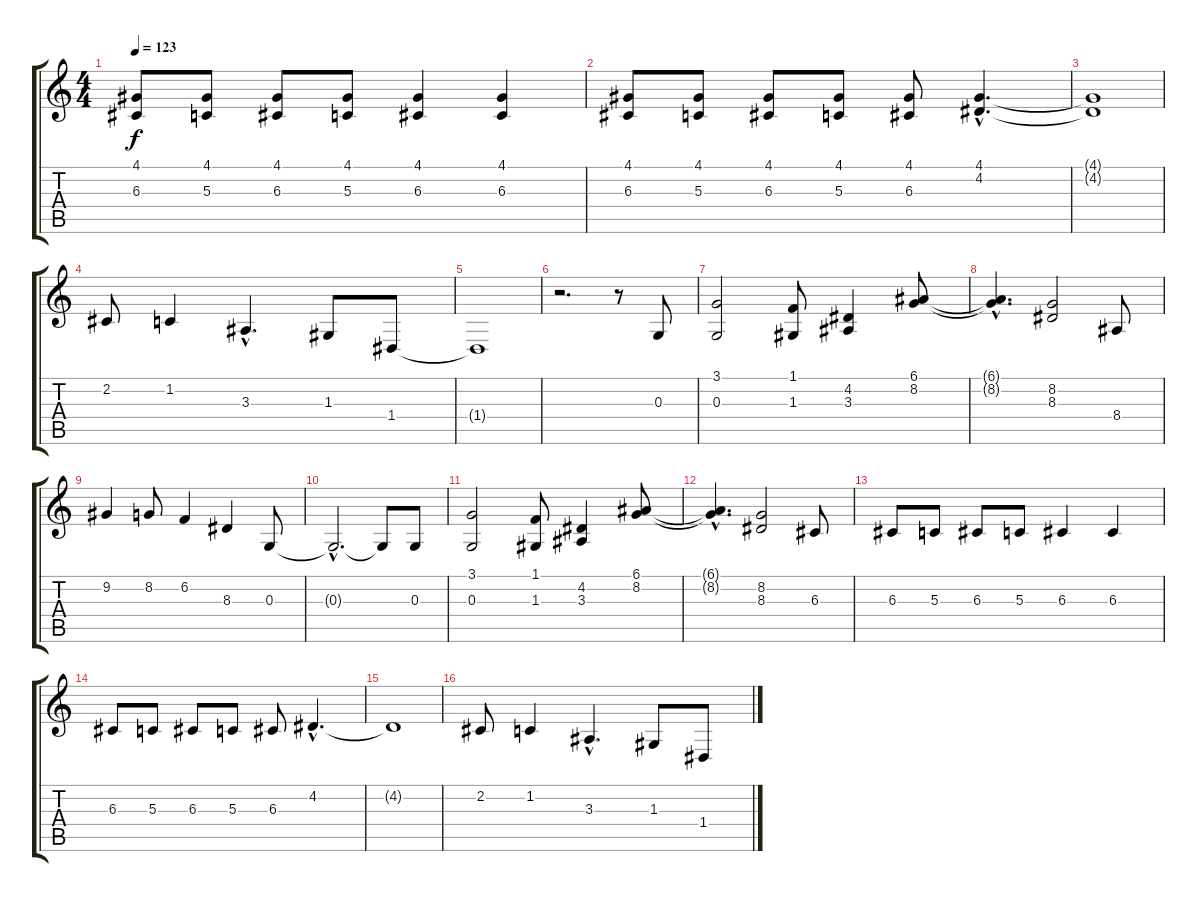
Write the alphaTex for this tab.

\track "" {instrument brightacousticpiano}
\staff {score tabs}
\tuning (E4 B3 G3 D3 A2 E2) {hide}
\ts (4 4)
\tempo 123
\clef g2
\ks c
(4.1 6.3).8{dy f} (4.1 5.3).8 (4.1 6.3).8 (4.1 5.3).8 (4.1 6.3).4 (4.1 6.3).4 |
(4.1 6.3).8 (4.1 5.3).8 (4.1 6.3).8 (4.1 5.3).8 (4.1 6.3).8 (4.1{hac} 4.2{hac}).4{d} |
(4.1{t} 4.2{t}).1 |
2.2.8 1.2.4 3.3{hac}.4{d} 1.3.8 1.4.8 |
1.4{t}.1 |
r.2{d} r.8 0.3.8 |
(3.1 0.3).2 (1.1 1.3).8 (4.2 3.3).4 (6.1 8.2).8 |
(6.1{hac t} 8.2{hac t}).4{d} (8.2 8.3).2 8.4.8 |
9.2.4 8.2.8 6.2.4 8.3.4 0.3.8 |
0.3{hac t}.2{d} 0.3{t}.8 0.3.8 |
(3.1 0.3).2 (1.1 1.3).8 (4.2 3.3).4 (6.1 8.2).8 |
(6.1{hac t} 8.2{hac t}).4{d} (8.2 8.3).2 6.3.8 |
6.3.8 5.3.8 6.3.8 5.3.8 6.3.4 6.3.4 |
6.3.8 5.3.8 6.3.8 5.3.8 6.3.8 4.2{hac}.4{d} |
4.2{t}.1 |
2.2.8 1.2.4 3.3{hac}.4{d} 1.3.8 1.4.8
